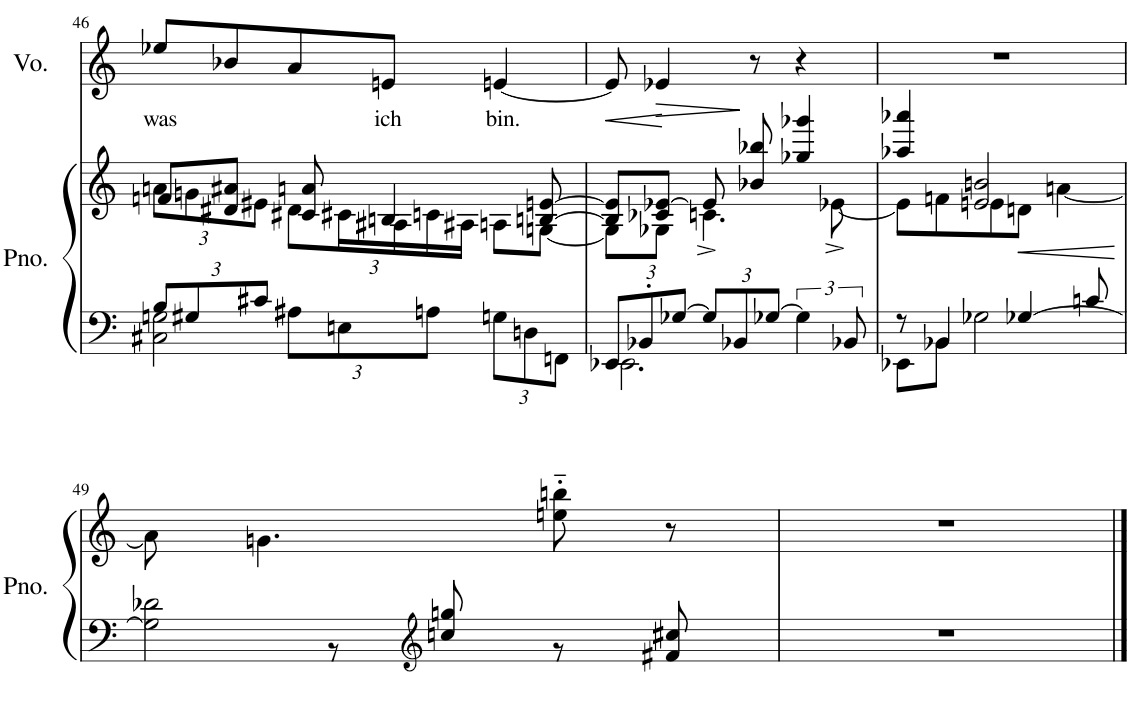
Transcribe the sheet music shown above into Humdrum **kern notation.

**kern	**kern	**kern	**text	**dynam
*part2	*part2	*part1	*part1	*part1
*staff3	*staff2	*staff1	*staff1	*staff1
*I"Piano	*	*I"Voz	*	*
*I'Pno.	*	*I'Vo.	*	*
!!LO:PB:g=z
*clefF4	*clefG2	*clefG2	*	*
*k[]	*k[]	*k[]	*	*
*M3/4	*M3/4	*M3/4	*	*
=46	=46	=46	=46	=46
*	*^	*	*	*
*Xbrackettup	*	*Xbrackettup	*	*	*
*^	*	*	*	*	*
!	!	!	!	!	!LO:LY:b	!
12B/L	2C#X\ 2Gn\	8fn/L	12an\L	8ee-X/L	was	.
12G#X/	.	.	12gn\	.	.	.
.	.	8d#X/ 8a#X/J	.	8b-X/	.	.
12c#X/J	.	.	12e#X\J	.	.	.
12A#X\L	.	8c#X/ 8an/	12d#\L	8a/	.	.
12En\	.	.	24c#X\L	.	.	.
!	!	!	!	!	!LO:LY:b	!
.	.	4Bn/	24A#X\	8en/J	ich	.
12An\J	.	.	24cn\	.	.	.
.	.	.	24A#X\JJ	.	.	.
!	!	!	!	!	!LO:LY:b	!
12Gn\L	4ryy	.	8An\L	[4en/	bin.	.
12Dn\	.	.	.	.	.	.
.	.	[8Bn/ [8en/	[8Gn\J	.	.	.
12FFn\J	.	.	.	.	.	.
=47	=47	=47	=47	=47	=47	=47
!	!	!	!	!	!	!LO:HP:b
12EE-X/L	2.EE-X\	8B/] 8e/]L	8G\L]	8e/]	.	<
12BB-X'/	.	.	.	.	.	.
!	!	!	!	!	!	!LO:HP:b
.	.	8c-X/ [8e-X/J	8G-X\J	4e-X/	.	>
[12G-X/J	.	.	.	.	.	.
12G-/L]	.	8e-/]	4.cn^\	.	.	.
12BB-X/	.	.	.	.	.	.
.	.	8b-X/ 8bb-X/	.	8r	.	[ ]
[4G-X/	.	.	.	.	.	.
.	.	4gg-X/ 4ggg-X/	.	4r	.	.
.	.	.	[8e-X^\	.	.	.
12BB-X/	.	.	.	.	.	.
=48	=48	=48	=48	=48	=48	=48
*	*^	*	*	*	*	*
8r	8EE-X\L	8ryy	4aa-X/ 4aaa-X/	8e-\L]	2.r	.	.
*	*v	*v	*	*	*	*	*
4BB-X/	8BB-\J	.	8fn\	.	.	.
.	2G-X\	2en/ 2bn/	8e\	.	.	.
[4G-X/	.	.	8dn\J	.	.	.
.	.	.	[4an\	.	.	.
*	*^	*	*	*	*	*
8ryy	.	8cn/	.	.	.	.	.
*	*v	*v	*	*	*	*	*
*	*	*v	*v	*	*	*
!!LO:LB:g=z
=49	=49	=49	=49	=49	=49
2G-\] 2d-X\	4ryy	8a\]	2.r	.	.
.	.	4.gn\	.	.	.
.	8r	.	.	.	.
*clefG2	*	*	*	*	*
.	8ccn/ 8ggn/	.	.	.	.
4ryy	8r	8een\'~ 8bbn\'~	.	.	.
.	8f#X/ 8cc#X/	8r	.	.	.
*v	*v	*	*	*	*
=50	=50	=50	=50	=50
2.r	2.r	2.r	.	.
==	==	==	==	==
*-	*-	*-	*-	*-
